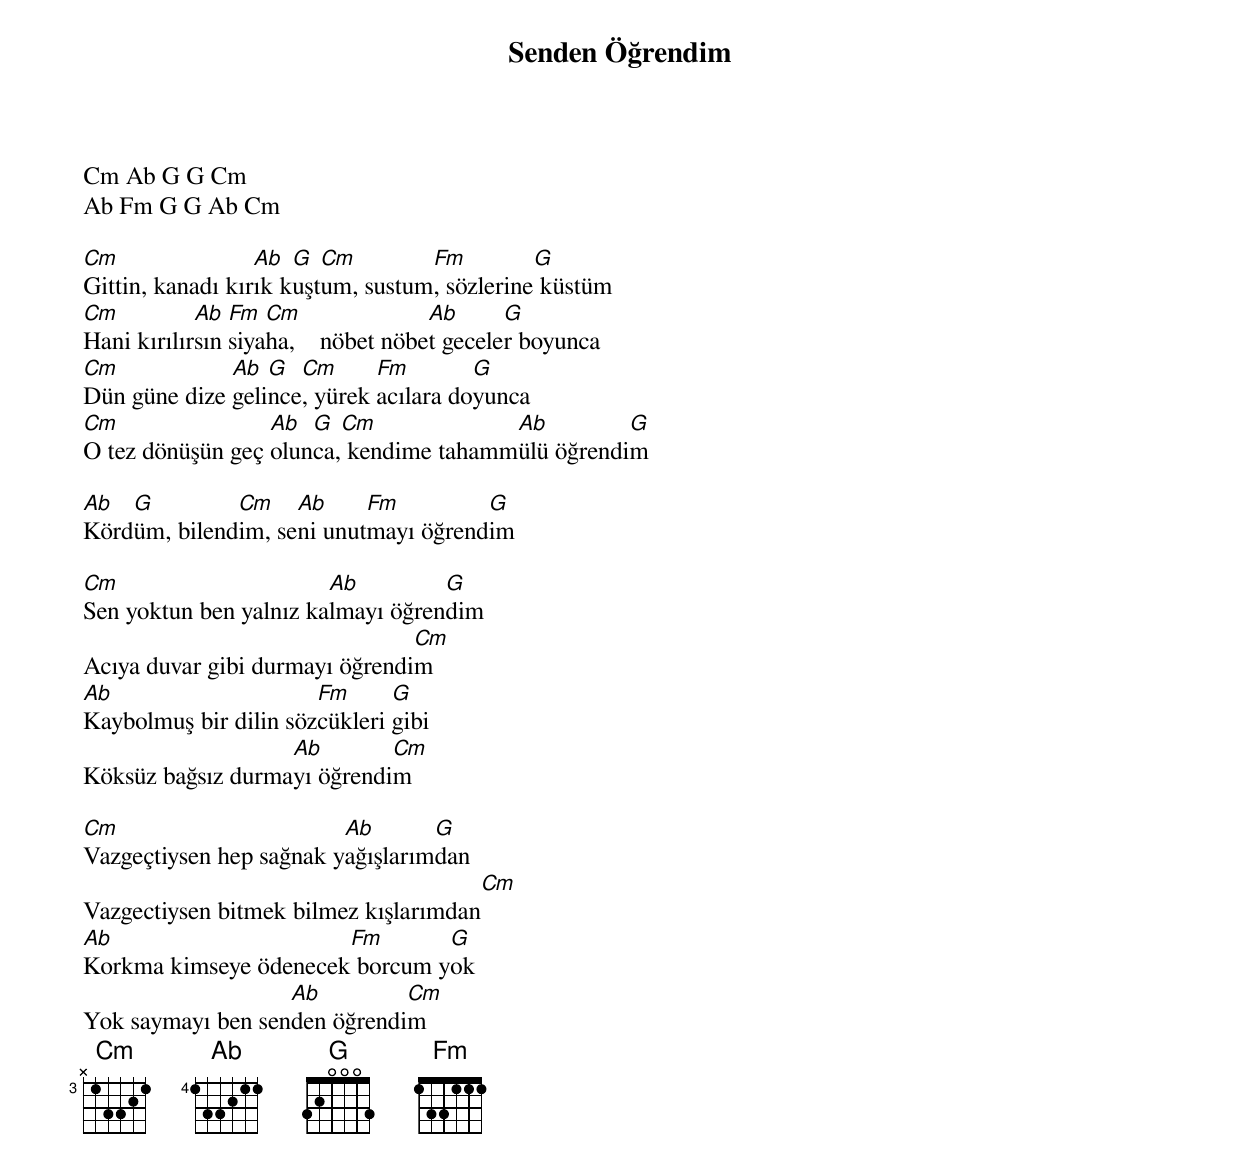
{title: Senden Öğrendim}
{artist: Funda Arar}

Cm Ab G G Cm
Ab Fm G G Ab Cm

Cm                Ab  G  Cm        Fm         G
Gittin, kanadı kırık kuştum, sustum, sözlerine küstüm
Cm          Ab  Fm  Cm               Ab      G
Hani kırılırsın siyaha,    nöbet nöbet geceler boyunca
Cm            Ab  G  Cm      Fm        G
Dün güne dize gelince, yürek acılara doyunca
Cm                Ab  G  Cm             Ab         G
O tez dönüşün geç olunca, kendime tahammülü öğrendim

Ab  G         Cm    Ab     Fm         G
Kördüm, bilendim, seni unutmayı öğrendim

Cm                      Ab         G
Sen yoktun ben yalnız kalmayı öğrendim
                                Cm
Acıya duvar gibi durmayı öğrendim
Ab                     Fm      G
Kaybolmuş bir dilin sözcükleri gibi
                   Ab        Cm
Köksüz bağsız durmayı öğrendim

Cm                       Ab       G
Vazgeçtiysen hep sağnak yağışlarımdan
                                      Cm
Vazgectiysen bitmek bilmez kışlarımdan
Ab                     Fm       G
Korkma kimseye ödenecek borcum yok
                   Ab         Cm
Yok saymayı ben senden öğrendim
